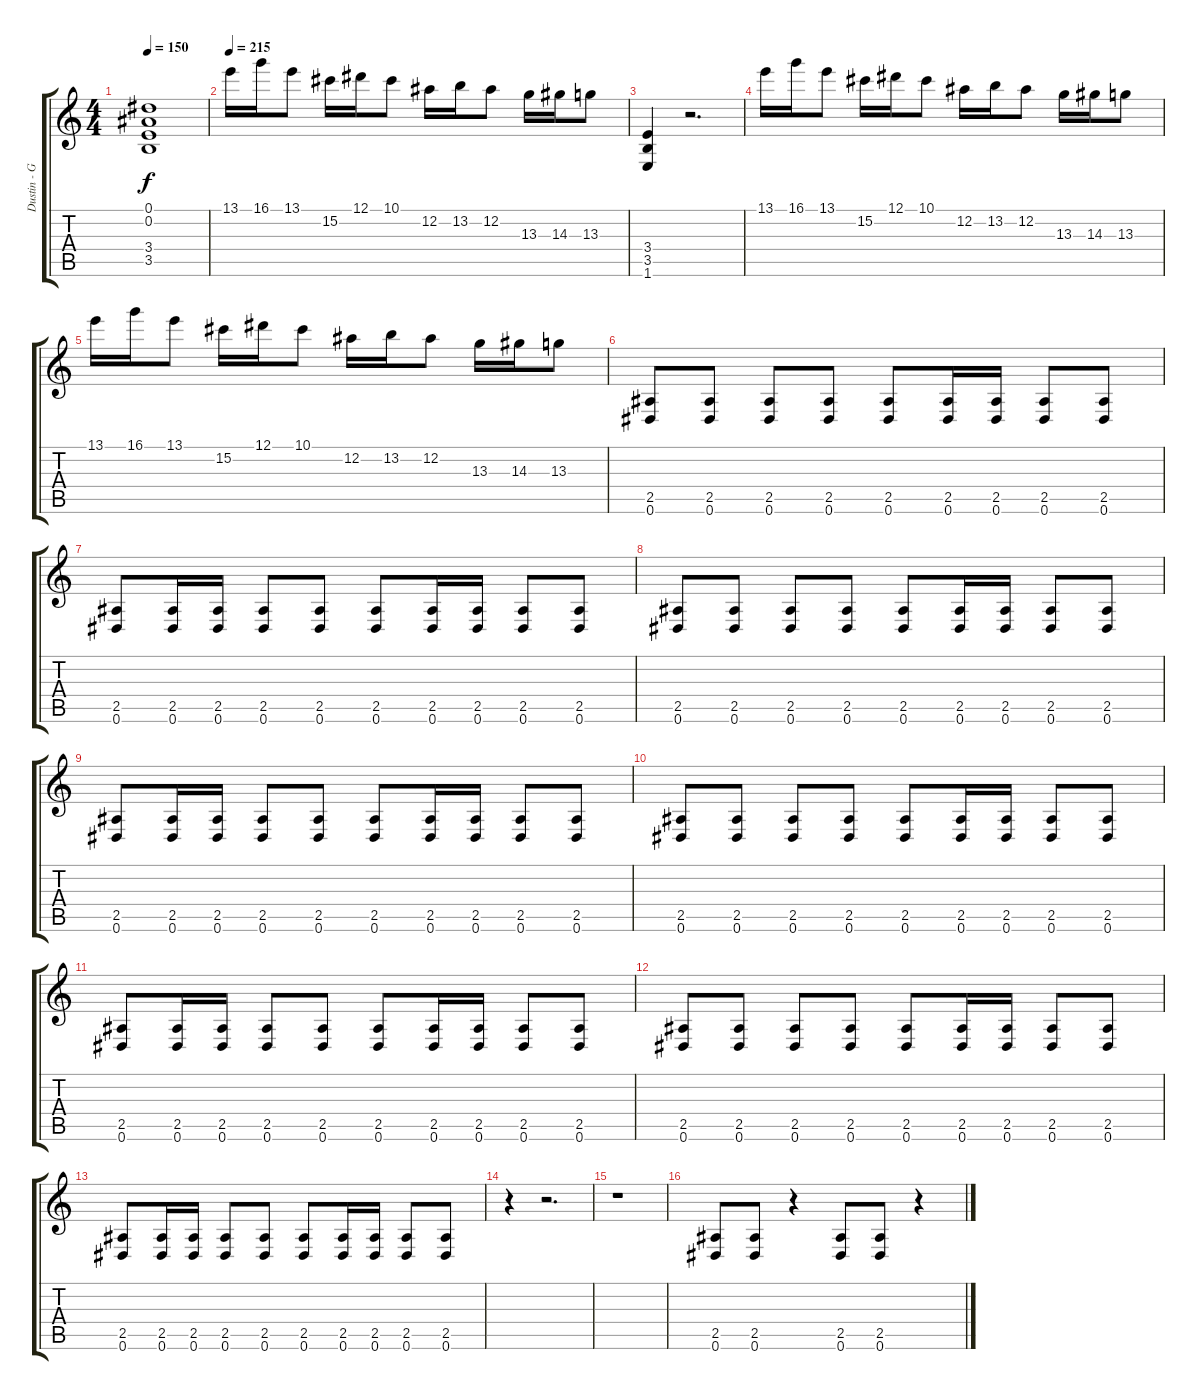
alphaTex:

\track ("Dustin - Guitar" "Dustin - G") {instrument overdrivenguitar}
\staff {score tabs}
\tuning (Eb4 Bb3 Gb3 Db3 Ab2 Eb2) {hide}
\ts (4 4)
\tempo 150
\clef g2
\ks c
(0.1{t} 0.2{t} 3.4{t} 3.5{t}).1{dy f} |
\tempo 215
13.1.16 16.1.16 13.1.8 15.2.16 12.1.16 10.1.8 12.2.16 13.2.16 12.2.8 13.3.16 14.3.16 13.3.8 |
(3.4 3.5 1.6).4 r.2{d} |
13.1.16 16.1.16 13.1.8 15.2.16 12.1.16 10.1.8 12.2.16 13.2.16 12.2.8 13.3.16 14.3.16 13.3.8 |
13.1.16 16.1.16 13.1.8 15.2.16 12.1.16 10.1.8 12.2.16 13.2.16 12.2.8 13.3.16 14.3.16 13.3.8 |
(2.5 0.6).8 (2.5 0.6).8 (2.5 0.6).8 (2.5 0.6).8 (2.5 0.6).8 (2.5 0.6).16 (2.5 0.6).16 (2.5 0.6).8 (2.5 0.6).8 |
(2.5 0.6).8 (2.5 0.6).16 (2.5 0.6).16 (2.5 0.6).8 (2.5 0.6).8 (2.5 0.6).8 (2.5 0.6).16 (2.5 0.6).16 (2.5 0.6).8 (2.5 0.6).8 |
(2.5 0.6).8 (2.5 0.6).8 (2.5 0.6).8 (2.5 0.6).8 (2.5 0.6).8 (2.5 0.6).16 (2.5 0.6).16 (2.5 0.6).8 (2.5 0.6).8 |
(2.5 0.6).8 (2.5 0.6).16 (2.5 0.6).16 (2.5 0.6).8 (2.5 0.6).8 (2.5 0.6).8 (2.5 0.6).16 (2.5 0.6).16 (2.5 0.6).8 (2.5 0.6).8 |
(2.5 0.6).8 (2.5 0.6).8 (2.5 0.6).8 (2.5 0.6).8 (2.5 0.6).8 (2.5 0.6).16 (2.5 0.6).16 (2.5 0.6).8 (2.5 0.6).8 |
(2.5 0.6).8 (2.5 0.6).16 (2.5 0.6).16 (2.5 0.6).8 (2.5 0.6).8 (2.5 0.6).8 (2.5 0.6).16 (2.5 0.6).16 (2.5 0.6).8 (2.5 0.6).8 |
(2.5 0.6).8 (2.5 0.6).8 (2.5 0.6).8 (2.5 0.6).8 (2.5 0.6).8 (2.5 0.6).16 (2.5 0.6).16 (2.5 0.6).8 (2.5 0.6).8 |
(2.5 0.6).8 (2.5 0.6).16 (2.5 0.6).16 (2.5 0.6).8 (2.5 0.6).8 (2.5 0.6).8 (2.5 0.6).16 (2.5 0.6).16 (2.5 0.6).8 (2.5 0.6).8 |
r.4 r.2{d} |
r.1 |
(2.5 0.6).8 (2.5 0.6).8 r.4 (2.5 0.6).8 (2.5 0.6).8 r.4
